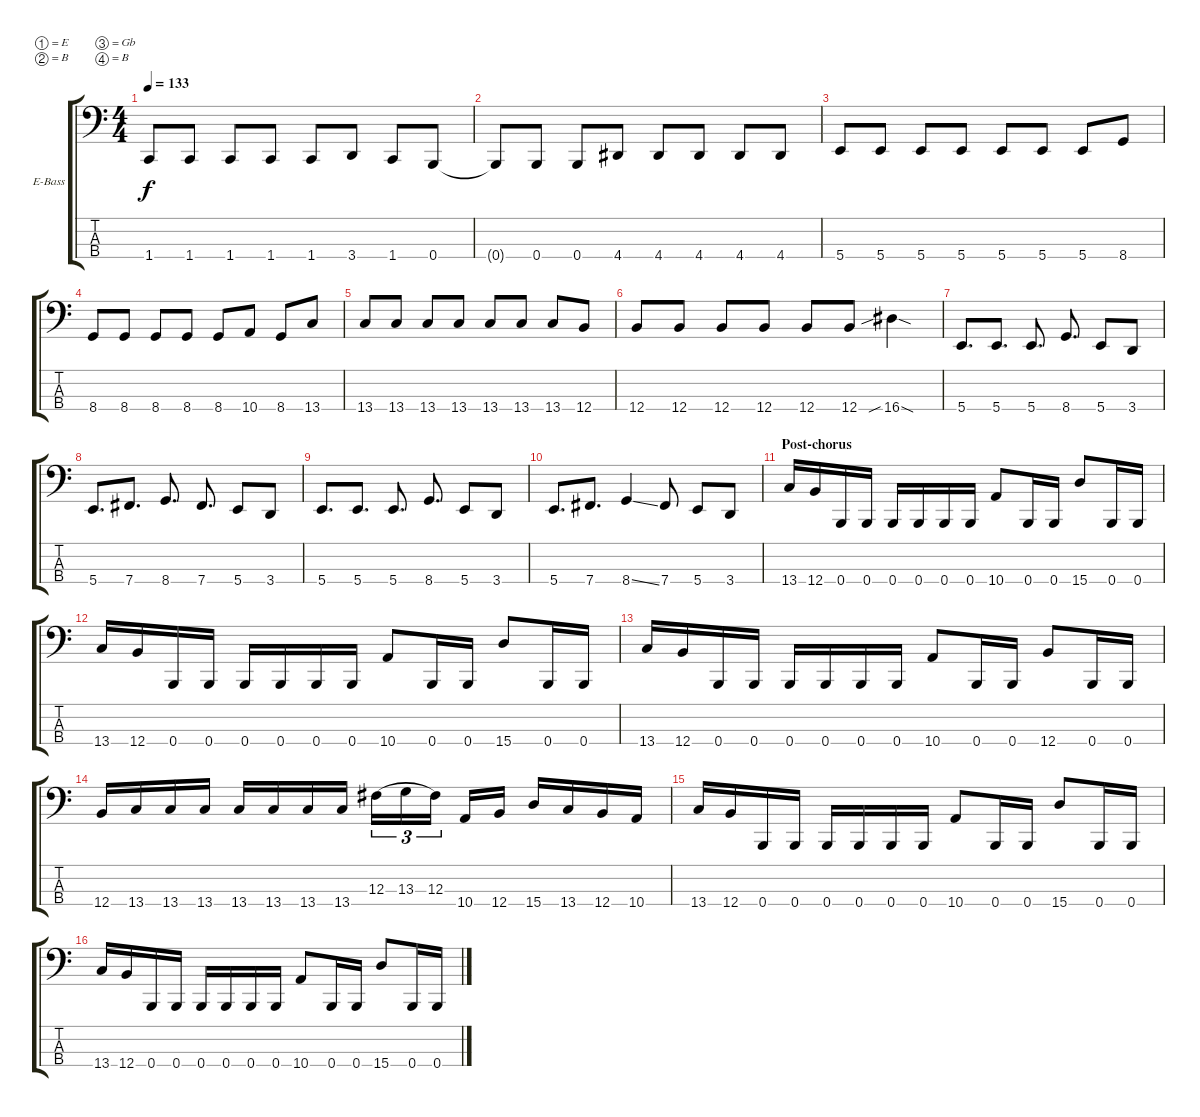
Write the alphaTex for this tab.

\bracketExtendMode groupsimilarinstruments
\firstSystemTrackNameOrientation horizontal
\otherSystemsTrackNameOrientation horizontal
\track ("Electric Bass" "E-Bass") {instrument electricbassfinger}
\staff {score tabs}
\tuning (E2 B1 Gb1 B0)
\ts (4 4)
\tempo 133
\clef f4
\ks c
1.4{t}.8{dy f} 1.4.8 1.4.8 1.4.8 1.4.8 3.4.8 1.4.8 0.4.8 |
0.4{t}.8 0.4.8 0.4.8 4.4.8 4.4.8 4.4.8 4.4.8 4.4.8 |
5.4.8 5.4.8 5.4.8 5.4.8 5.4.8 5.4.8 5.4.8 8.4.8 |
8.4.8 8.4.8 8.4.8 8.4.8 8.4.8 10.4.8 8.4.8 13.4.8 |
13.4.8 13.4.8 13.4.8 13.4.8 13.4.8 13.4.8 13.4.8 12.4.8 |
12.4.8 12.4.8 12.4.8 12.4.8 12.4.8 12.4.8 16.4{sib sod}.4 |
5.4.8{d} 5.4.8{d} 5.4.8{d} 8.4.8{d} 5.4.8 3.4.8 |
5.4.8{d} 7.4.8{d} 8.4.8{d} 7.4.8{d} 5.4.8 3.4.8 |
5.4.8{d} 5.4.8{d} 5.4.8{d} 8.4.8{d} 5.4.8 3.4.8 |
5.4.8{d} 7.4.8{d} 8.4{ss}.4 7.4.8 5.4.8 3.4.8 |
\section ("" "Post-chorus")
13.4.16 12.4.16 0.4.16 0.4.16 0.4.16 0.4.16 0.4.16 0.4.16 10.4.8 0.4.16 0.4.16 15.4.8 0.4.16 0.4.16 |
13.4.16 12.4.16 0.4.16 0.4.16 0.4.16 0.4.16 0.4.16 0.4.16 10.4.8 0.4.16 0.4.16 15.4.8 0.4.16 0.4.16 |
13.4.16 12.4.16 0.4.16 0.4.16 0.4.16 0.4.16 0.4.16 0.4.16 10.4.8 0.4.16 0.4.16 12.4.8 0.4.16 0.4.16 |
12.4.16 13.4.16 13.4.16 13.4.16 13.4.16 13.4.16 13.4.16 13.4.16 12.3.16{tu (3 2) legatoorigin} 13.3.16{tu (3 2) legatoorigin} 12.3.16{tu (3 2)} 10.4.16 12.4.16 15.4.16 13.4.16 12.4.16 10.4.16 |
13.4.16 12.4.16 0.4.16 0.4.16 0.4.16 0.4.16 0.4.16 0.4.16 10.4.8 0.4.16 0.4.16 15.4.8 0.4.16 0.4.16 |
13.4.16 12.4.16 0.4.16 0.4.16 0.4.16 0.4.16 0.4.16 0.4.16 10.4.8 0.4.16 0.4.16 15.4.8 0.4.16 0.4.16
